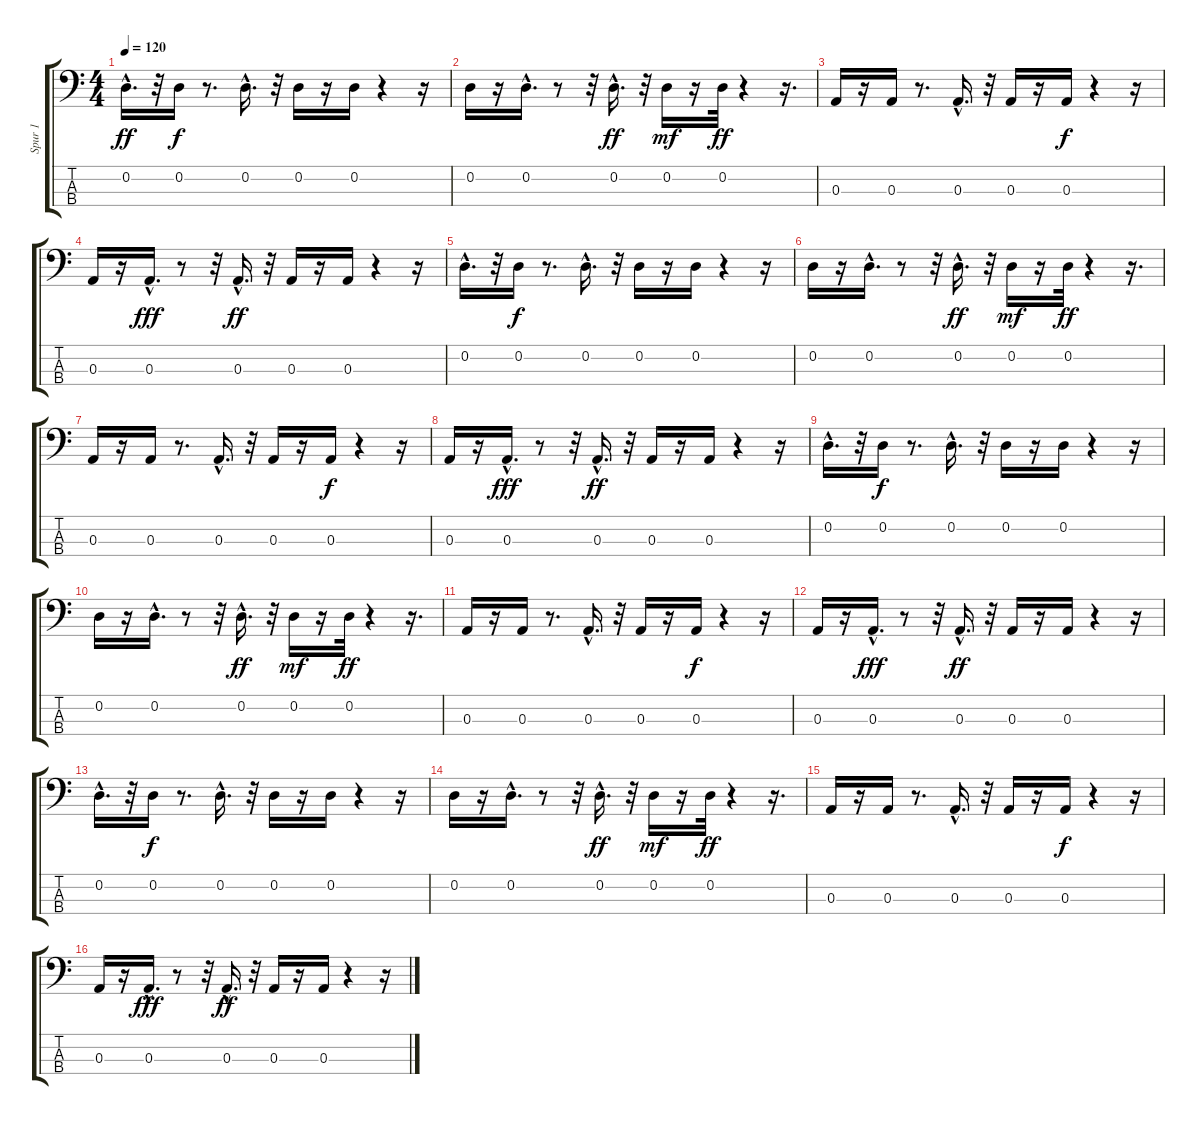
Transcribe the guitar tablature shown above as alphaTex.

\track ("Spur 1" "Spur 1") {instrument acousticbass}
\staff {score tabs}
\tuning (G2 D2 A1 E1) {hide}
\ts (4 4)
\tempo 120
\clef f4
\ks c
0.2{hac}.16{d dy ff} r.32 0.2.16{dy f} r.8{d} 0.2{hac}.16{d} r.32 0.2.16 r.16 0.2.16 r.4 r.16 |
0.2.16 r.16 0.2{hac}.16{d} r.8 r.32 0.2{hac}.16{d dy ff} r.32 0.2.16{dy mf} r.16 0.2.32{dy ff} r.4 r.16{d} |
0.3.16 r.16 0.3.16 r.8{d} 0.3{hac}.16{d} r.32 0.3.16 r.16 0.3.16{dy f} r.4 r.16 |
0.3.16 r.16 0.3{hac}.16{d dy fff} r.8 r.32 0.3{hac}.16{d dy ff} r.32 0.3.16 r.16 0.3.16 r.4 r.16 |
0.2{hac}.16{d} r.32 0.2.16{dy f} r.8{d} 0.2{hac}.16{d} r.32 0.2.16 r.16 0.2.16 r.4 r.16 |
0.2.16 r.16 0.2{hac}.16{d} r.8 r.32 0.2{hac}.16{d dy ff} r.32 0.2.16{dy mf} r.16 0.2.32{dy ff} r.4 r.16{d} |
0.3.16 r.16 0.3.16 r.8{d} 0.3{hac}.16{d} r.32 0.3.16 r.16 0.3.16{dy f} r.4 r.16 |
0.3.16 r.16 0.3{hac}.16{d dy fff} r.8 r.32 0.3{hac}.16{d dy ff} r.32 0.3.16 r.16 0.3.16 r.4 r.16 |
0.2{hac}.16{d} r.32 0.2.16{dy f} r.8{d} 0.2{hac}.16{d} r.32 0.2.16 r.16 0.2.16 r.4 r.16 |
0.2.16 r.16 0.2{hac}.16{d} r.8 r.32 0.2{hac}.16{d dy ff} r.32 0.2.16{dy mf} r.16 0.2.32{dy ff} r.4 r.16{d} |
0.3.16 r.16 0.3.16 r.8{d} 0.3{hac}.16{d} r.32 0.3.16 r.16 0.3.16{dy f} r.4 r.16 |
0.3.16 r.16 0.3{hac}.16{d dy fff} r.8 r.32 0.3{hac}.16{d dy ff} r.32 0.3.16 r.16 0.3.16 r.4 r.16 |
0.2{hac}.16{d} r.32 0.2.16{dy f} r.8{d} 0.2{hac}.16{d} r.32 0.2.16 r.16 0.2.16 r.4 r.16 |
0.2.16 r.16 0.2{hac}.16{d} r.8 r.32 0.2{hac}.16{d dy ff} r.32 0.2.16{dy mf} r.16 0.2.32{dy ff} r.4 r.16{d} |
0.3.16 r.16 0.3.16 r.8{d} 0.3{hac}.16{d} r.32 0.3.16 r.16 0.3.16{dy f} r.4 r.16 |
0.3.16 r.16 0.3{hac}.16{d dy fff} r.8 r.32 0.3{hac}.16{d dy ff} r.32 0.3.16 r.16 0.3.16 r.4 r.16
